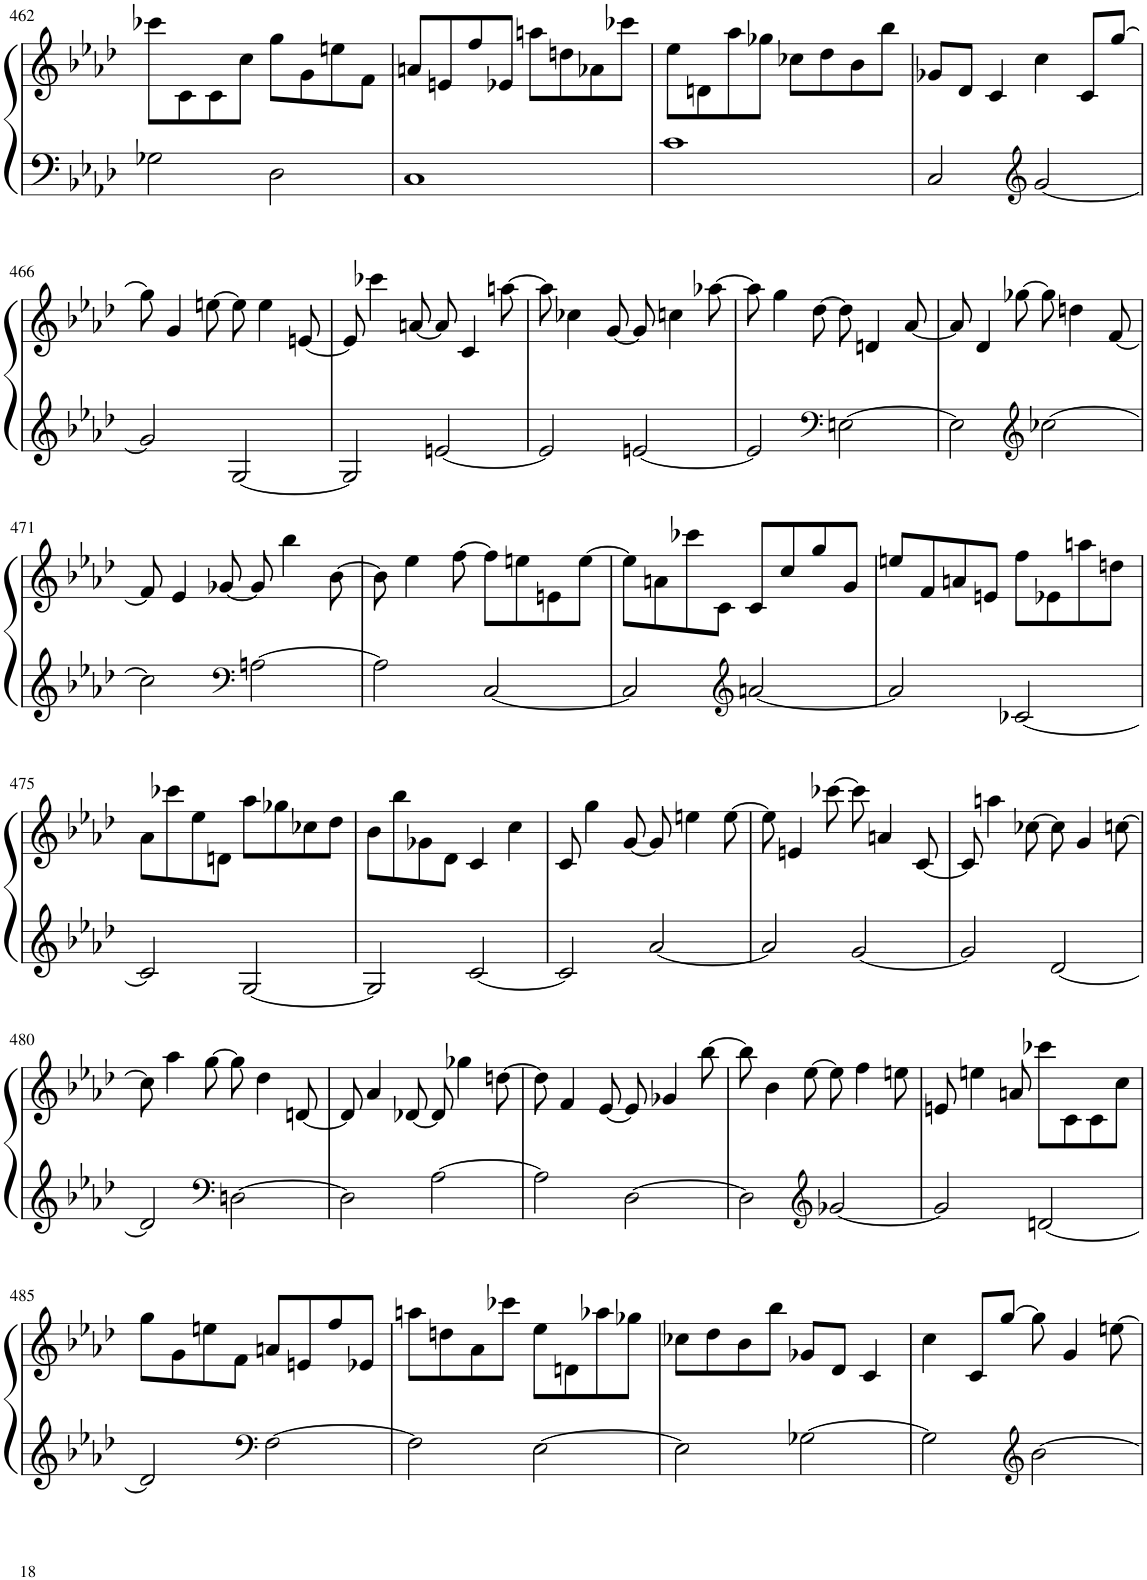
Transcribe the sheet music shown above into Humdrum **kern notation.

**kern	**kern
*part1	*part1
*staff2	*staff1
*I"Klavier	*
*I'Klav.	*
!!LO:PB:g=z
*clefF4	*clefG2
*k[b-e-a-d-]	*k[b-e-a-d-]
*M4/4	*M4/4
=462	=462
2G-X\	8ccc-X\L
.	8c\
.	8c\
.	8cc\J
2D-\	8gg\L
.	8g\
.	8een\
.	8f\J
=463	=463
1C	8an/L
.	8en/
.	8ff/
.	8e-X/J
.	8aan\L
.	8ddn\
.	8a-X\
.	8ccc-X\J
=464	=464
1c	8ee-\L
.	8dn\
.	8aa-\
.	8gg-X\J
.	8cc-X\L
.	8dd-\
.	8b-\
.	8bb-\J
=465	=465
2C/	8g-X/L
.	8d-/J
.	4c/
*clefG2	*
[2g/	4cc\
.	8c/L
.	[8gg/J
!!LO:LB:g=z
=466	=466
2g/]	8gg\]
.	4g/
.	[8een\
[2G/	8ee\]
.	4ee\
.	[8en/
=467	=467
2G/]	8e/]
.	4ccc-X\
.	[8an/
[2en/	8a/]
.	4c/
.	[8aan\
=468	=468
2e/]	8aa\]
.	4cc-X\
.	[8g/
[2en/	8g/]
.	4ccn\
.	[8aa-X\
=469	=469
2e/]	8aa-\]
.	4gg\
.	[8dd-\
*clefF4	*
[2En\	8dd-\]
.	4dn/
.	[8a-/
=470	=470
2E\]	8a-/]
.	4d-/
.	[8gg-X\
*clefG2	*
[2cc-X\	8gg-\]
.	4ddn\
.	[8f/
!!LO:LB:g=z
=471	=471
2cc-\]	8f/]
.	4e-/
.	[8g-X/
*clefF4	*
[2An\	8g-/]
.	4bb-\
.	[8b-\
=472	=472
2A\]	8b-\]
.	4ee-\
.	[8ff\
[2C/	8ff\L]
.	8een\
.	8en\
.	[8ee\J
=473	=473
2C/]	8ee\L]
.	8an\
.	8ccc-X\
.	8c\J
*clefG2	*
[2an/	8c/L
.	8cc/
.	8gg/
.	8g/J
=474	=474
2a/]	8een/L
.	8f/
.	8an/
.	8en/J
[2c-X/	8ff\L
.	8e-X\
.	8aan\
.	8ddn\J
!!LO:LB:g=z
=475	=475
2c-/]	8a-\L
.	8ccc-X\
.	8ee-\
.	8dn\J
[2G/	8aa-\L
.	8gg-X\
.	8cc-X\
.	8dd-\J
=476	=476
2G/]	8b-\L
.	8bb-\
.	8g-X\
.	8d-\J
[2c/	4c/
.	4cc\
=477	=477
2c/]	8c/
.	4gg\
.	[8g/
[2a-/	8g/]
.	4een\
.	[8ee\
=478	=478
2a-/]	8ee\]
.	4en/
.	[8ccc-X\
[2g/	8ccc-\]
.	4an/
.	[8c/
=479	=479
2g/]	8c/]
.	4aan\
.	[8cc-X\
[2d-/	8cc-\]
.	4g/
.	[8ccn\
!!LO:LB:g=z
=480	=480
2d-/]	8cc\]
.	4aa-\
.	[8gg\
*clefF4	*
[2Dn\	8gg\]
.	4dd-\
.	[8dn/
=481	=481
2D\]	8d/]
.	4a-/
.	[8d-X/
[2A-\	8d-/]
.	4gg-X\
.	[8ddn\
=482	=482
2A-\]	8dd\]
.	4f/
.	[8e-/
[2D-\	8e-/]
.	4g-X/
.	[8bb-\
=483	=483
2D-\]	8bb-\]
.	4b-\
.	[8ee-\
*clefG2	*
[2g-X/	8ee-\]
.	4ff\
.	8een\
=484	=484
2g-/]	8en/
.	4een\
.	8an/
[2dn/	8ccc-X\L
.	8c\
.	8c\
.	8cc\J
!!LO:LB:g=z
=485	=485
2d/]	8gg\L
.	8g\
.	8een\
.	8f\J
*clefF4	*
[2F\	8an/L
.	8en/
.	8ff/
.	8e-X/J
=486	=486
2F\]	8aan\L
.	8ddn\
.	8a-\
.	8ccc-X\J
[2E-\	8ee-\L
.	8dn\
.	8aa-X\
.	8gg-X\J
=487	=487
2E-\]	8cc-X\L
.	8dd-\
.	8b-\
.	8bb-\J
[2G-X\	8g-X/L
.	8d-/J
.	4c/
=488	=488
2G-\]	4cc\
.	8c/L
.	[8gg/J
*clefG2	*
[2b-\	8gg\]
.	4g/
.	[8een\
=	=
*-	*-
